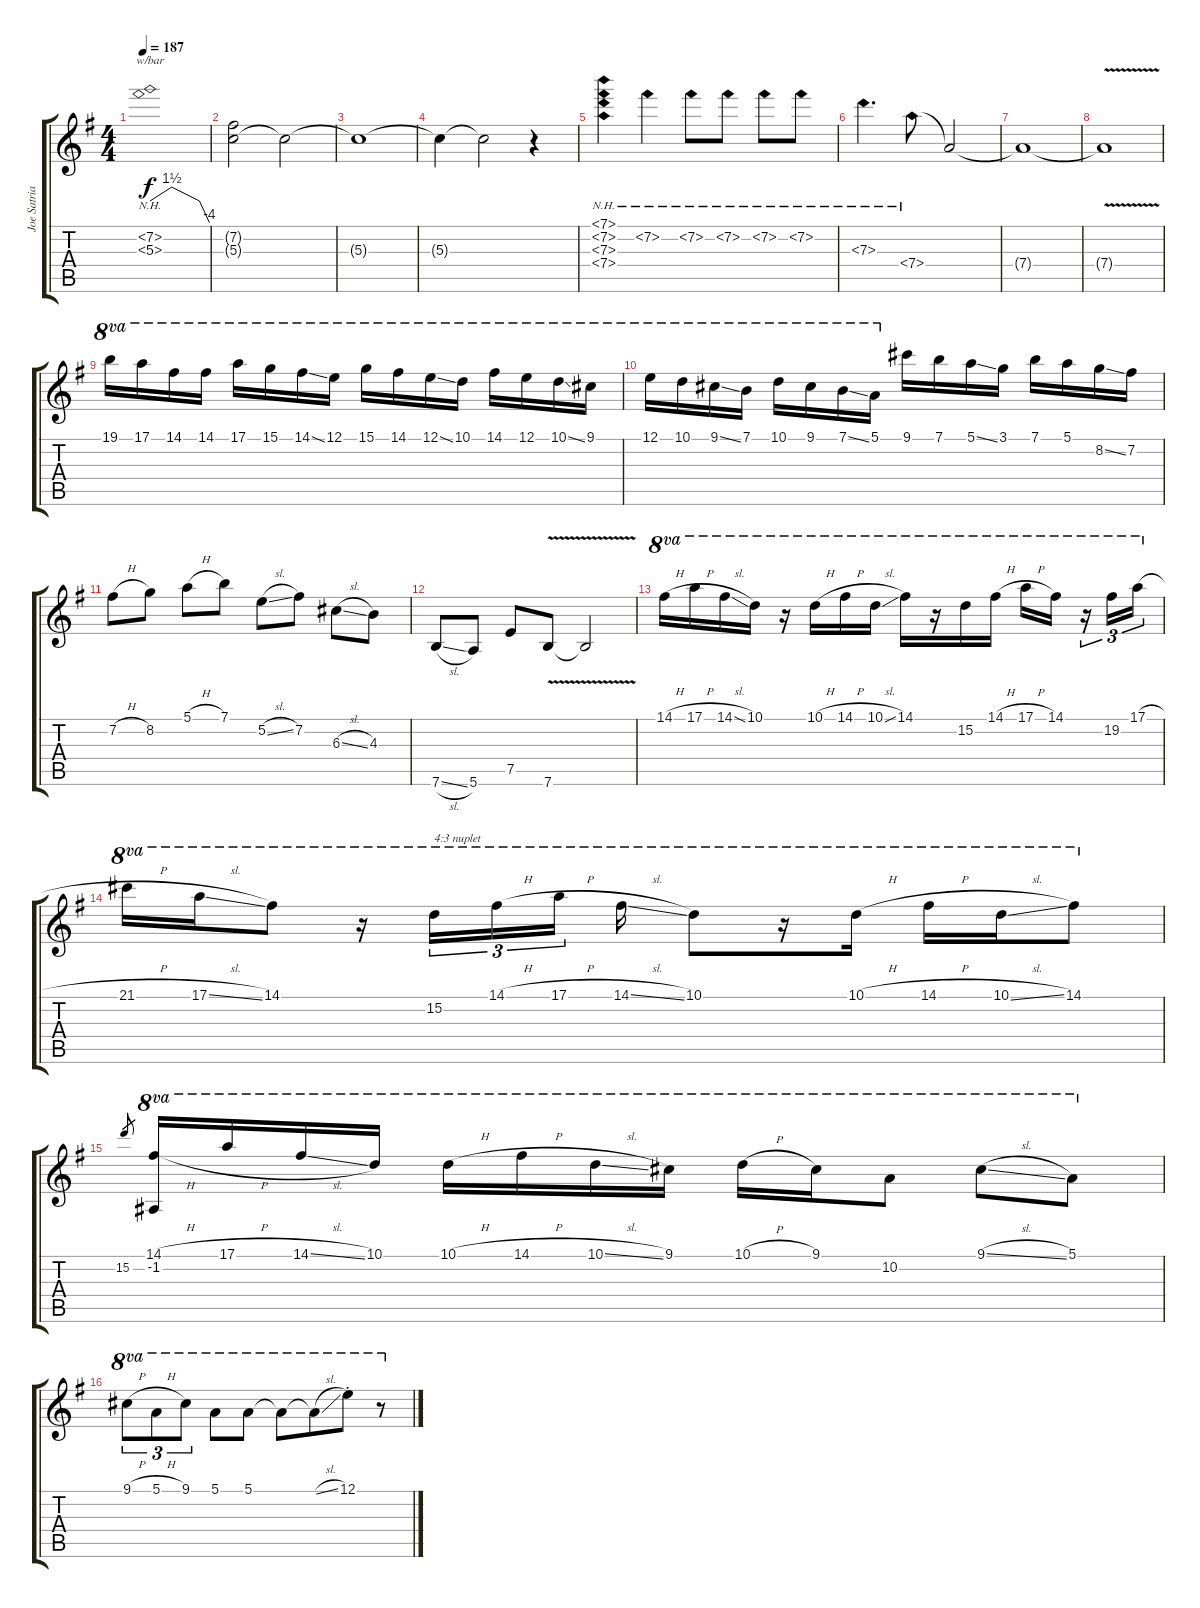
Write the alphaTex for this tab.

\track ("Joe Satriani" "Joe Satria") {instrument distortionguitar}
\staff {score tabs}
\tuning (E4 B3 G3 D3 A2 E2) {hide}
\ts (4 4)
\tempo 187
\clef g2
\ks g
(7.2{nh} 5.3{nh}).1{tbe (custom default 0 0 22 6 50 0 60 -16) dy f} |
(7.2{t} 5.3{t}).2 5.3{t}.2 |
5.3{t}.1 |
5.3{t}.4 5.3{t}.2 r.4 |
(7.1{nh} 7.2{nh} 7.3{nh} 7.4{nh}).4 7.2{nh}.4 7.2{nh}.8 7.2{nh}.8 7.2{nh}.8 7.2{nh}.8 |
7.3{nh}.4{d} 7.4{nh}.8 7.4{t}.2 |
7.4{t}.1 |
7.4{v t}.1 |
19.1.16{ot 8va} 17.1.16{ot 8va} 14.1.16{ot 8va} 14.1.16{ot 8va} 17.1.16{ot 8va} 15.1.16{ot 8va} 14.1{ss}.16{ot 8va} 12.1.16{ot 8va} 15.1.16{ot 8va} 14.1.16{ot 8va} 12.1{ss}.16{ot 8va} 10.1.16{ot 8va} 14.1.16{ot 8va} 12.1.16{ot 8va} 10.1{ss}.16{ot 8va} 9.1.16{ot 8va} |
12.1.16{ot 8va} 10.1.16{ot 8va} 9.1{ss}.16{ot 8va} 7.1.16{ot 8va} 10.1.16{ot 8va} 9.1.16{ot 8va} 7.1{ss}.16{ot 8va} 5.1.16{ot 8va} 9.1.16 7.1.16 5.1{ss}.16 3.1.16 7.1.16 5.1.16 8.2{ss}.16 7.2.16 |
7.2{h}.8 8.2.8 5.1{h}.8 7.1.8 5.2{sl}.8 7.2.8 6.3{sl}.8 4.3.8 |
7.6{sl}.8 5.6.8 7.5.8 7.6{v}.8 7.6{t}.2 |
14.1{h}.16{ot 8va} 17.1{h}.16{ot 8va} 14.1{sl}.16{ot 8va} 10.1.16{ot 8va} r.16{ot 8va} 10.1{h}.16{ot 8va} 14.1{h}.16{ot 8va} 10.1{sl}.16{ot 8va} 14.1.16{ot 8va} r.16{ot 8va} 15.2.16{ot 8va} 14.1{h}.16{ot 8va} 17.1{h}.16{ot 8va} 14.1.16{ot 8va} r.16{tu (3 2) ot 8va} 19.2.16{tu (3 2) ot 8va} 17.1{h}.16{tu (3 2) ot 8va} |
21.1{h}.16{ot 8va} 17.1{sl}.16{ot 8va} 14.1.8{ot 8va} r.16{ot 8va} 15.2.16{tu (3 2) ot 8va txt "4:3 nuplet"} 14.1{h}.16{tu (3 2) ot 8va} 17.1{h}.16{tu (3 2) ot 8va beam splitsecondary} 14.1{sl}.16{ot 8va} 10.1.8{ot 8va} r.16{ot 8va} 10.1{h}.16{ot 8va} 14.1{h}.16{ot 8va} 10.1{sl}.16{ot 8va} 14.1.8{ot 8va} |
15.2.8{gr} (14.1{h} -1.2).16{ot 8va} 17.1{h}.16{ot 8va} 14.1{sl}.16{ot 8va} 10.1.16{ot 8va} 10.1{h}.16{ot 8va} 14.1{h}.16{ot 8va} 10.1{sl}.16{ot 8va} 9.1.16{ot 8va} 10.1{h}.16{ot 8va} 9.1.16{ot 8va} 10.2.8{ot 8va} 9.1{sl}.8{ot 8va} 5.1.8{ot 8va} |
9.1{h}.8{tu (3 2) ot 8va} 5.1{h}.8{tu (3 2) ot 8va} 9.1.8{tu (3 2) ot 8va} 5.1.8{ot 8va beam Down} 5.1.8{ot 8va beam Down} 5.1{t}.8{ot 8va} 5.1{sl t}.8{ot 8va beam merge} 12.1{st}.8{ot 8va} r.8{ot 8va}
